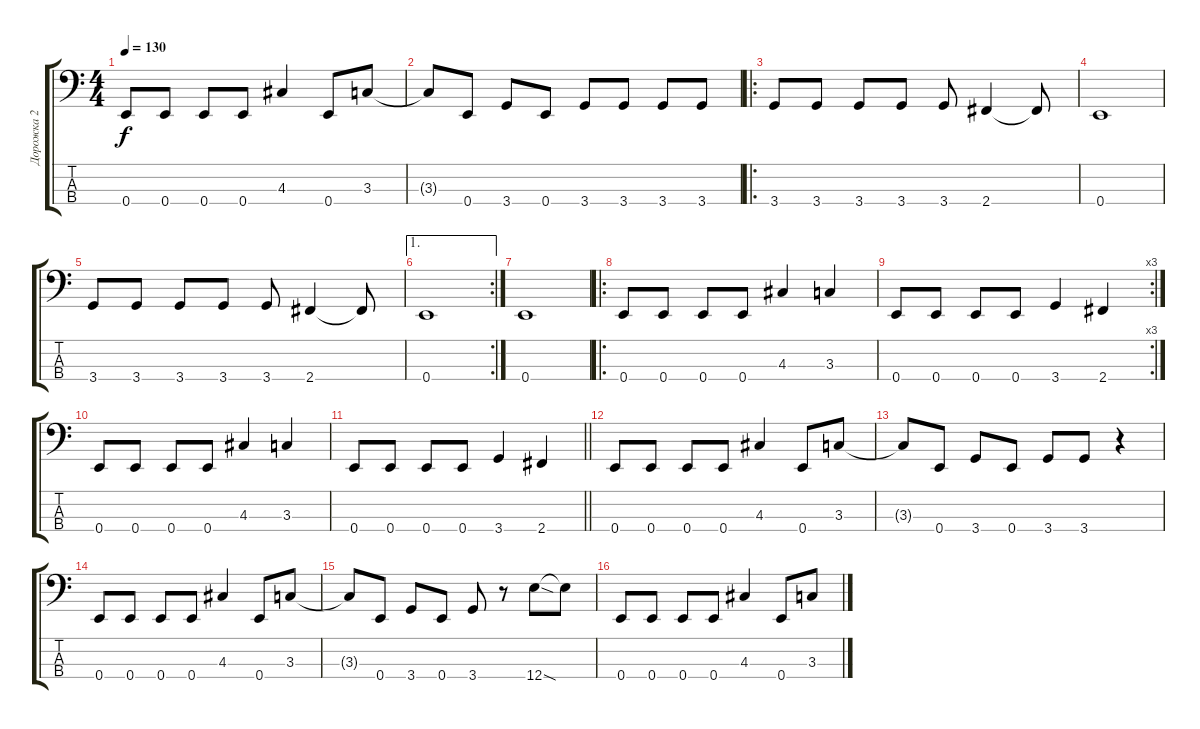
\track ("Дорожка 2" "Дорожка 2") {instrument electricbassfinger}
\staff {score tabs}
\tuning (G2 D2 A1 E1) {hide}
\ts (4 4)
\tempo 130
\clef f4
\ks c
0.4.8{dy f} 0.4.8 0.4.8 0.4.8 4.3.4 0.4.8 3.3.8 |
3.3{t}.8 0.4.8 3.4.8 0.4.8 3.4.8 3.4.8 3.4.8 3.4.8 |
\ro
3.4.8 3.4.8 3.4.8 3.4.8 3.4.8 2.4.4 2.4{t}.8 |
0.4.1 |
3.4.8 3.4.8 3.4.8 3.4.8 3.4.8 2.4.4 2.4{t}.8 |
\ae 1
\rc 2
0.4.1 |
0.4.1 |
\ro
0.4.8 0.4.8 0.4.8 0.4.8 4.3.4 3.3.4 |
\rc 3
0.4.8 0.4.8 0.4.8 0.4.8 3.4.4 2.4.4 |
0.4.8 0.4.8 0.4.8 0.4.8 4.3.4 3.3.4 |
\barLineRight lightlight
0.4.8 0.4.8 0.4.8 0.4.8 3.4.4 2.4.4 |
0.4.8 0.4.8 0.4.8 0.4.8 4.3.4 0.4.8 3.3.8 |
3.3{t}.8 0.4.8 3.4.8 0.4.8 3.4.8 3.4.8 r.4 |
0.4.8 0.4.8 0.4.8 0.4.8 4.3.4 0.4.8 3.3.8 |
3.3{t}.8 0.4.8 3.4.8 0.4.8 3.4.8 r.8 12.4{sod}.8 12.4{t}.8 |
0.4.8 0.4.8 0.4.8 0.4.8 4.3.4 0.4.8 3.3.8
